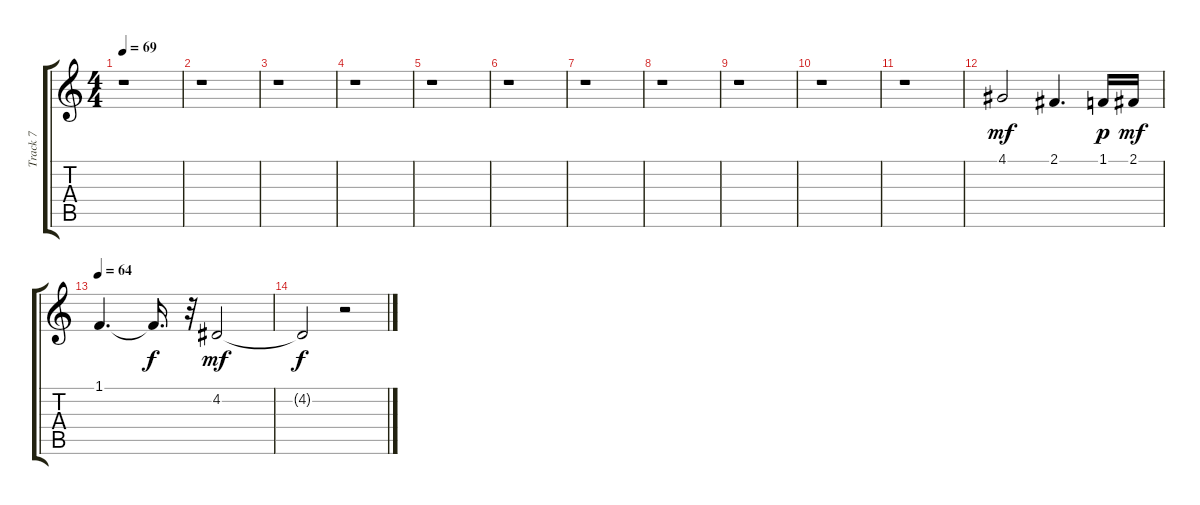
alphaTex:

\track ("Track 7" "Track 7") {instrument frenchhorn}
\staff {score tabs}
\tuning (E4 B3 G3 D3 A2 E2) {hide}
\ts (4 4)
\tempo 69
\clef g2
\ks c
r.1{dy f} |
r.1 |
r.1 |
r.1 |
r.1 |
r.1 |
r.1 |
r.1 |
r.1 |
r.1 |
r.1 |
4.1.2{dy mf} 2.1.4{d} 1.1.16{dy p} 2.1.16{dy mf} |
\tempo 64
1.1.4{d} 1.1{t}.16{d dy f} r.32 4.2.2{dy mf} |
4.2{t}.2{dy f} r.2
